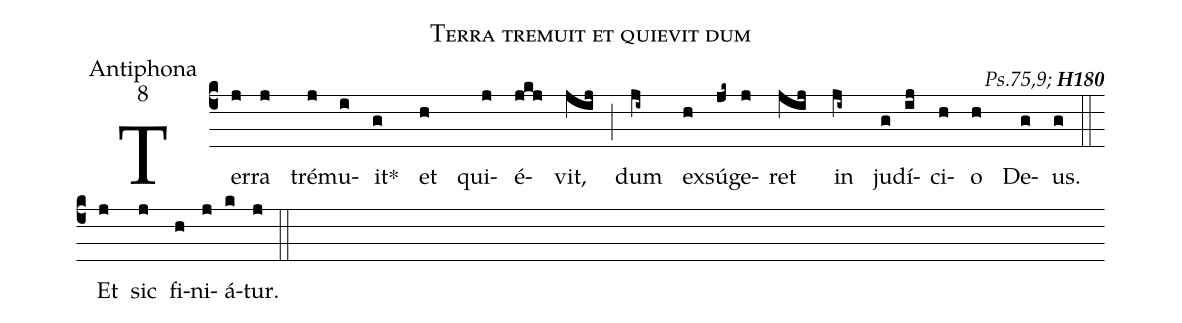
name:Terra tremuit et quievit dum;
office-part:Antiphona;
mode:8;
commentary:{\itshape\mdseries Ps.75,9;\/} {\bfseries H180};
%%
(c4) Ter(j)ra(j) tré(j)mu(i)it<sp>*</sp>(g) et(h) qui(j)é(jkj)vit,(jij) (;)
dum(ji~) ex(h)sú(jk~)ge(j)ret(jij) in(ji~) ju(g)dí(ij)ci(h)o(h) De(g)us.(g)
(::) <eu> Et(j) sic(j) fi(h)ni(j)á(k)tur.(j) </eu> (::)
